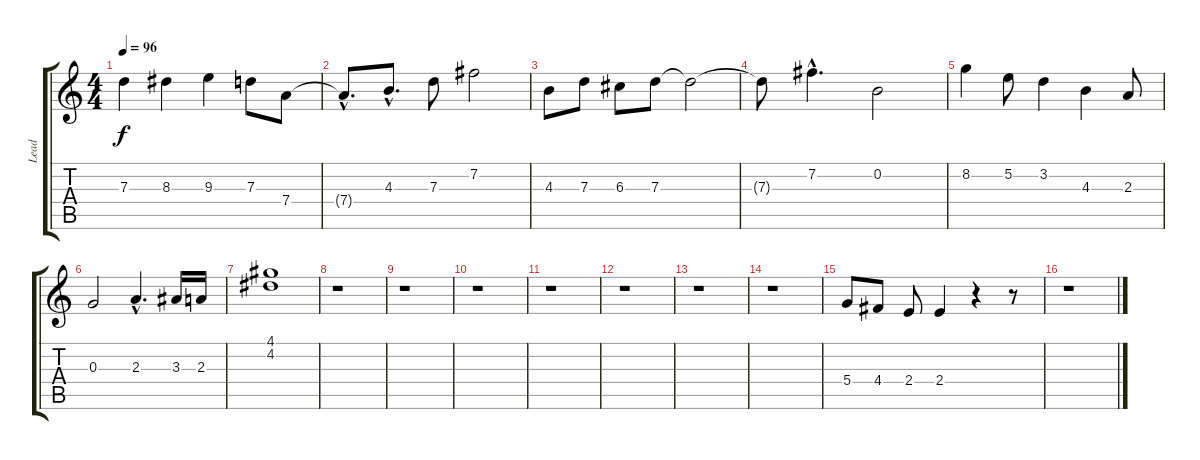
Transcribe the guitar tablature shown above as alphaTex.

\track ("Lead" "Lead") {instrument distortionguitar}
\staff {score tabs}
\tuning (E4 B3 G3 D3 A2 E2) {hide}
\ts (4 4)
\tempo 96
\clef g2
\ks c
7.3.4{dy f} 8.3.4 9.3.4 7.3.8 7.4.8 |
7.4{hac t}.8{d} 4.3{hac}.8{d} 7.3.8 7.2.2 |
4.3.8 7.3.8 6.3.8 7.3.8 7.3{t}.2 |
7.3{t}.8 7.2{hac}.4{d} 0.2.2 |
8.2.4 5.2.8 3.2.4 4.3.4 2.3.8 |
0.3.2 2.3{hac}.4{d} 3.3.16 2.3.16 |
(4.1 4.2).1 |
r.1 |
r.1 |
r.1 |
r.1 |
r.1 |
r.1 |
r.1 |
5.4.8 4.4.8 2.4.8 2.4.4 r.4 r.8 |
r.1
